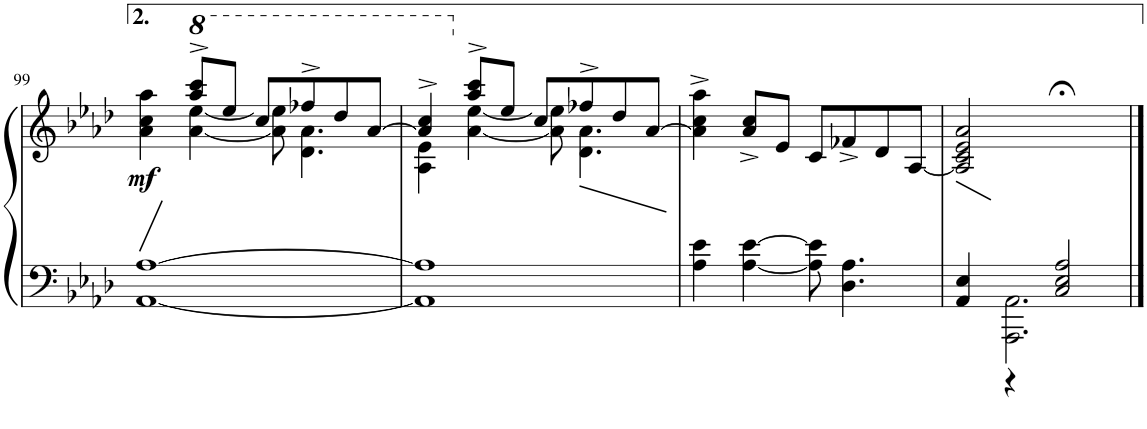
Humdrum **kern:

**kern	**kern	**dynam
*part1	*part1	*part1
*staff2	*staff1	*staff1/2
*I"Piano	*	*
*I'Pno.	*	*
!!LO:PB:g=z
*clefF4	*clefG2	*
*k[b-e-a-d-]	*k[b-e-a-d-]	*
*A-:	*A-:	*
*M4/4	*M4/4	*
*met(c)	*met(c)	*
=99	=99	=99
*	*^	*
!	!	!	!LO:DY:b
[1AA- [1A-	4a-\ 4cc\ 4aa-\	4ryy	mf
*	*8va	*	*
.	8aaa-/^ 8cccc/^L	[4aa-\ [4eee-\	.
.	8eee-/J	.	.
.	8ccc/L	8aa-\] 8eee-\]	.
.	8fff-X^/	4.dd-\ 4.aa-\	.
.	8ddd-/	.	.
.	[8aa-/J	.	.
=100	=100	=100	=100
1AA-] 1A-]	4aa-/]^ 4ccc/^	4a-\ 4ee-\	.
*	*X8va	*	*
.	8aa-/^ 8ccc/^L	[4a-\ [4ee-\	.
.	8ee-/J	.	.
.	8cc/L	8a-\] 8ee-\]	.
.	8ff-X^/	4.d-\ 4.a-\	.
.	8dd-/	.	.
.	[8a-/J	.	.
*	*v	*v	*
=101	=101	=101
4A-\ 4e-\	4a-\]^ 4cc\^ 4aa-\^	.
[4A-\ [4e-\	8a-/^ 8cc/^L	.
.	8e-/J	.
8A-\] 8e-\]	8c/L	.
4.D-\ 4.A-\	8f-X^/	.
.	8d-/	.
.	[8A-/J	.
=102	=102	=102
*^	*	*
*	*^	*	*
2ryy	4AA-/ 4E-/	4ryy	2A-/] 2c/ 2e-/ 2a-/	.
.	2.AAA-\ 2.AA-\	4r	.	.
2C/;< 2E-/;< 2A-/;<	.	2ryy	2ryy	.
*v	*v	*v	*	*
==	==	==
*-	*-	*-
